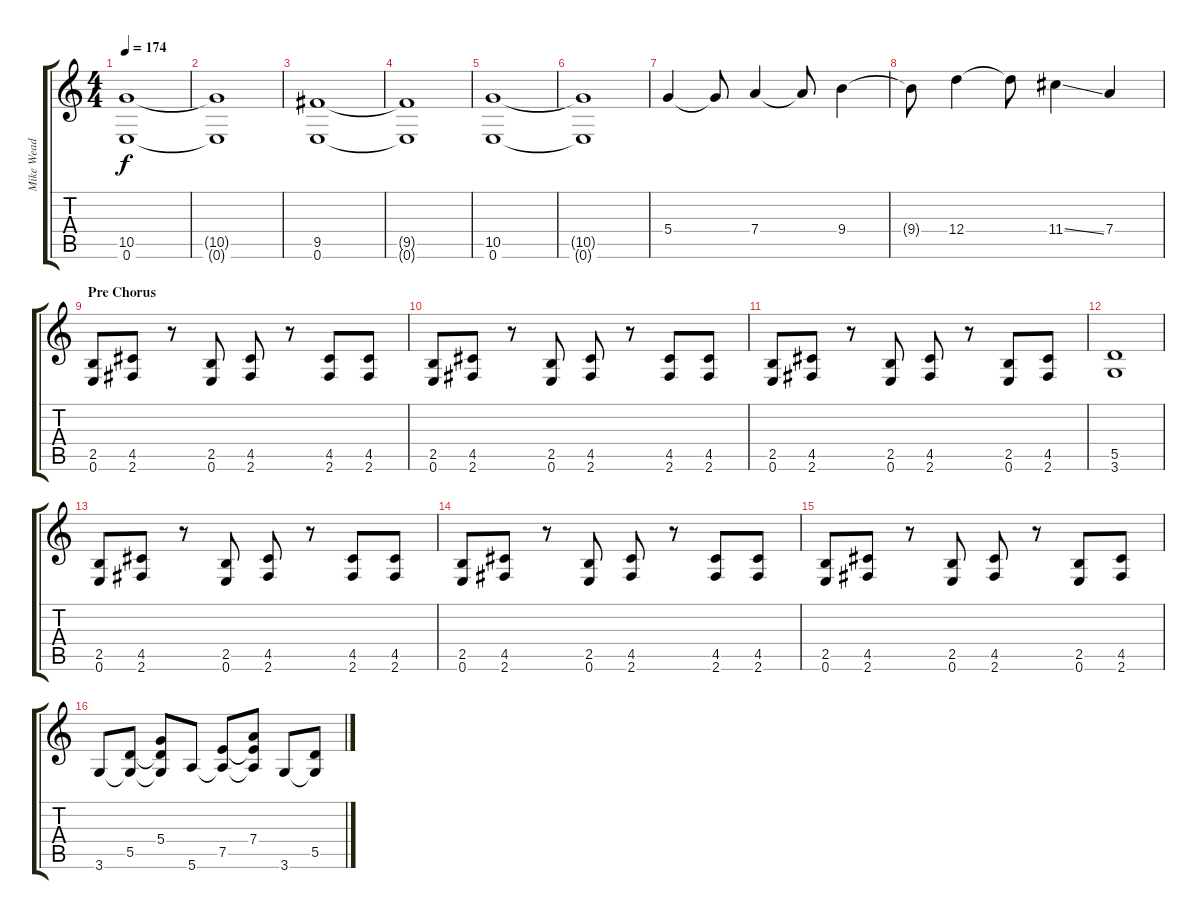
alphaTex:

\track ("Mike Wead" "Mike Wead") {instrument distortionguitar}
\staff {score tabs}
\tuning (E4 B3 G3 D3 A2 E2) {hide}
\ts (4 4)
\tempo 174
\clef g2
\ks c
(10.5 0.6).1{dy f} |
(10.5{t} 0.6{t}).1 |
(9.5 0.6).1 |
(9.5{t} 0.6{t}).1 |
(10.5 0.6).1 |
(10.5{t} 0.6{t}).1 |
5.4.4 5.4{t}.8 7.4.4 7.4{t}.8 9.4.4 |
9.4{t}.8 12.4.4 12.4{t}.8 11.4{ss}.4 7.4.4 |
\section ("" "Pre Chorus")
(2.5 0.6).8 (4.5 2.6).8 r.8 (2.5 0.6).8 (4.5 2.6).8 r.8 (4.5 2.6).8 (4.5 2.6).8 |
(2.5 0.6).8 (4.5 2.6).8 r.8 (2.5 0.6).8 (4.5 2.6).8 r.8 (4.5 2.6).8 (4.5 2.6).8 |
(2.5 0.6).8 (4.5 2.6).8 r.8 (2.5 0.6).8 (4.5 2.6).8 r.8 (2.5 0.6).8 (4.5 2.6).8 |
(5.5 3.6).1 |
(2.5 0.6).8 (4.5 2.6).8 r.8 (2.5 0.6).8 (4.5 2.6).8 r.8 (4.5 2.6).8 (4.5 2.6).8 |
(2.5 0.6).8 (4.5 2.6).8 r.8 (2.5 0.6).8 (4.5 2.6).8 r.8 (4.5 2.6).8 (4.5 2.6).8 |
(2.5 0.6).8 (4.5 2.6).8 r.8 (2.5 0.6).8 (4.5 2.6).8 r.8 (2.5 0.6).8 (4.5 2.6).8 |
3.6.8 (5.5 3.6{t}).8 (5.4 5.5{t} 3.6{t}).8 5.6.8 (7.5 5.6{t}).8 (7.4 7.5{t} 5.6{t}).8 3.6.8 (5.5 3.6{t}).8
